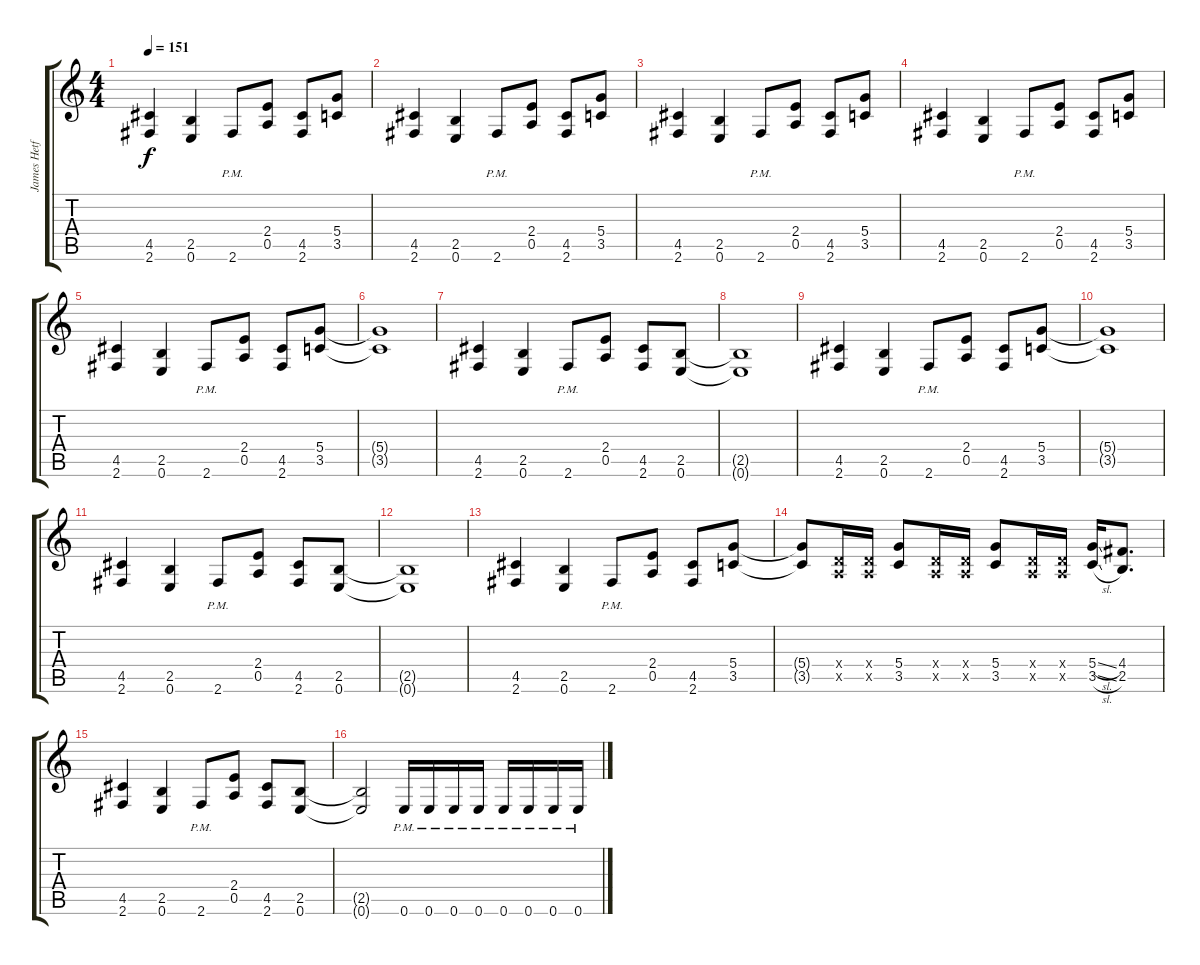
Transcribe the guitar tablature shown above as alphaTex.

\track ("James Hetfield" "James Hetf") {instrument distortionguitar}
\staff {score tabs}
\tuning (E4 B3 G3 D3 A2 E2) {hide}
\ts (4 4)
\tempo 151
\clef g2
\ks c
(4.5 2.6).4{dy f} (2.5 0.6).4 2.6{pm}.8 (2.4 0.5).8 (4.5 2.6).8 (5.4 3.5).8 |
(4.5 2.6).4 (2.5 0.6).4 2.6{pm}.8 (2.4 0.5).8 (4.5 2.6).8 (5.4 3.5).8 |
(4.5 2.6).4 (2.5 0.6).4 2.6{pm}.8 (2.4 0.5).8 (4.5 2.6).8 (5.4 3.5).8 |
(4.5 2.6).4 (2.5 0.6).4 2.6{pm}.8 (2.4 0.5).8 (4.5 2.6).8 (5.4 3.5).8 |
(4.5 2.6).4 (2.5 0.6).4 2.6{pm}.8 (2.4 0.5).8 (4.5 2.6).8 (5.4 3.5).8 |
(5.4{t} 3.5{t}).1 |
(4.5 2.6).4 (2.5 0.6).4 2.6{pm}.8 (2.4 0.5).8 (4.5 2.6).8 (2.5 0.6).8 |
(2.5{t} 0.6{t}).1 |
(4.5 2.6).4 (2.5 0.6).4 2.6{pm}.8 (2.4 0.5).8 (4.5 2.6).8 (5.4 3.5).8 |
(5.4{t} 3.5{t}).1 |
(4.5 2.6).4 (2.5 0.6).4 2.6{pm}.8 (2.4 0.5).8 (4.5 2.6).8 (2.5 0.6).8 |
(2.5{t} 0.6{t}).1 |
(4.5 2.6).4 (2.5 0.6).4 2.6{pm}.8 (2.4 0.5).8 (4.5 2.6).8 (5.4 3.5).8 |
(5.4{t} 3.5{t}).8 (0.4{x} 0.5{x}).16 (0.4{x} 0.5{x}).16 (5.4 3.5).8 (0.4{x} 0.5{x}).16 (0.4{x} 0.5{x}).16 (5.4 3.5).8 (0.4{x} 0.5{x}).16 (0.4{x} 0.5{x}).16 (5.4{sl} 3.5{sl}).16 (4.4 2.5).8{d} |
(4.5 2.6).4 (2.5 0.6).4 2.6{pm}.8 (2.4 0.5).8 (4.5 2.6).8 (2.5 0.6).8 |
(2.5{t} 0.6{t}).2 0.6{pm}.16 0.6{pm}.16 0.6{pm}.16 0.6{pm}.16 0.6{pm}.16 0.6{pm}.16 0.6{pm}.16 0.6{pm}.16
